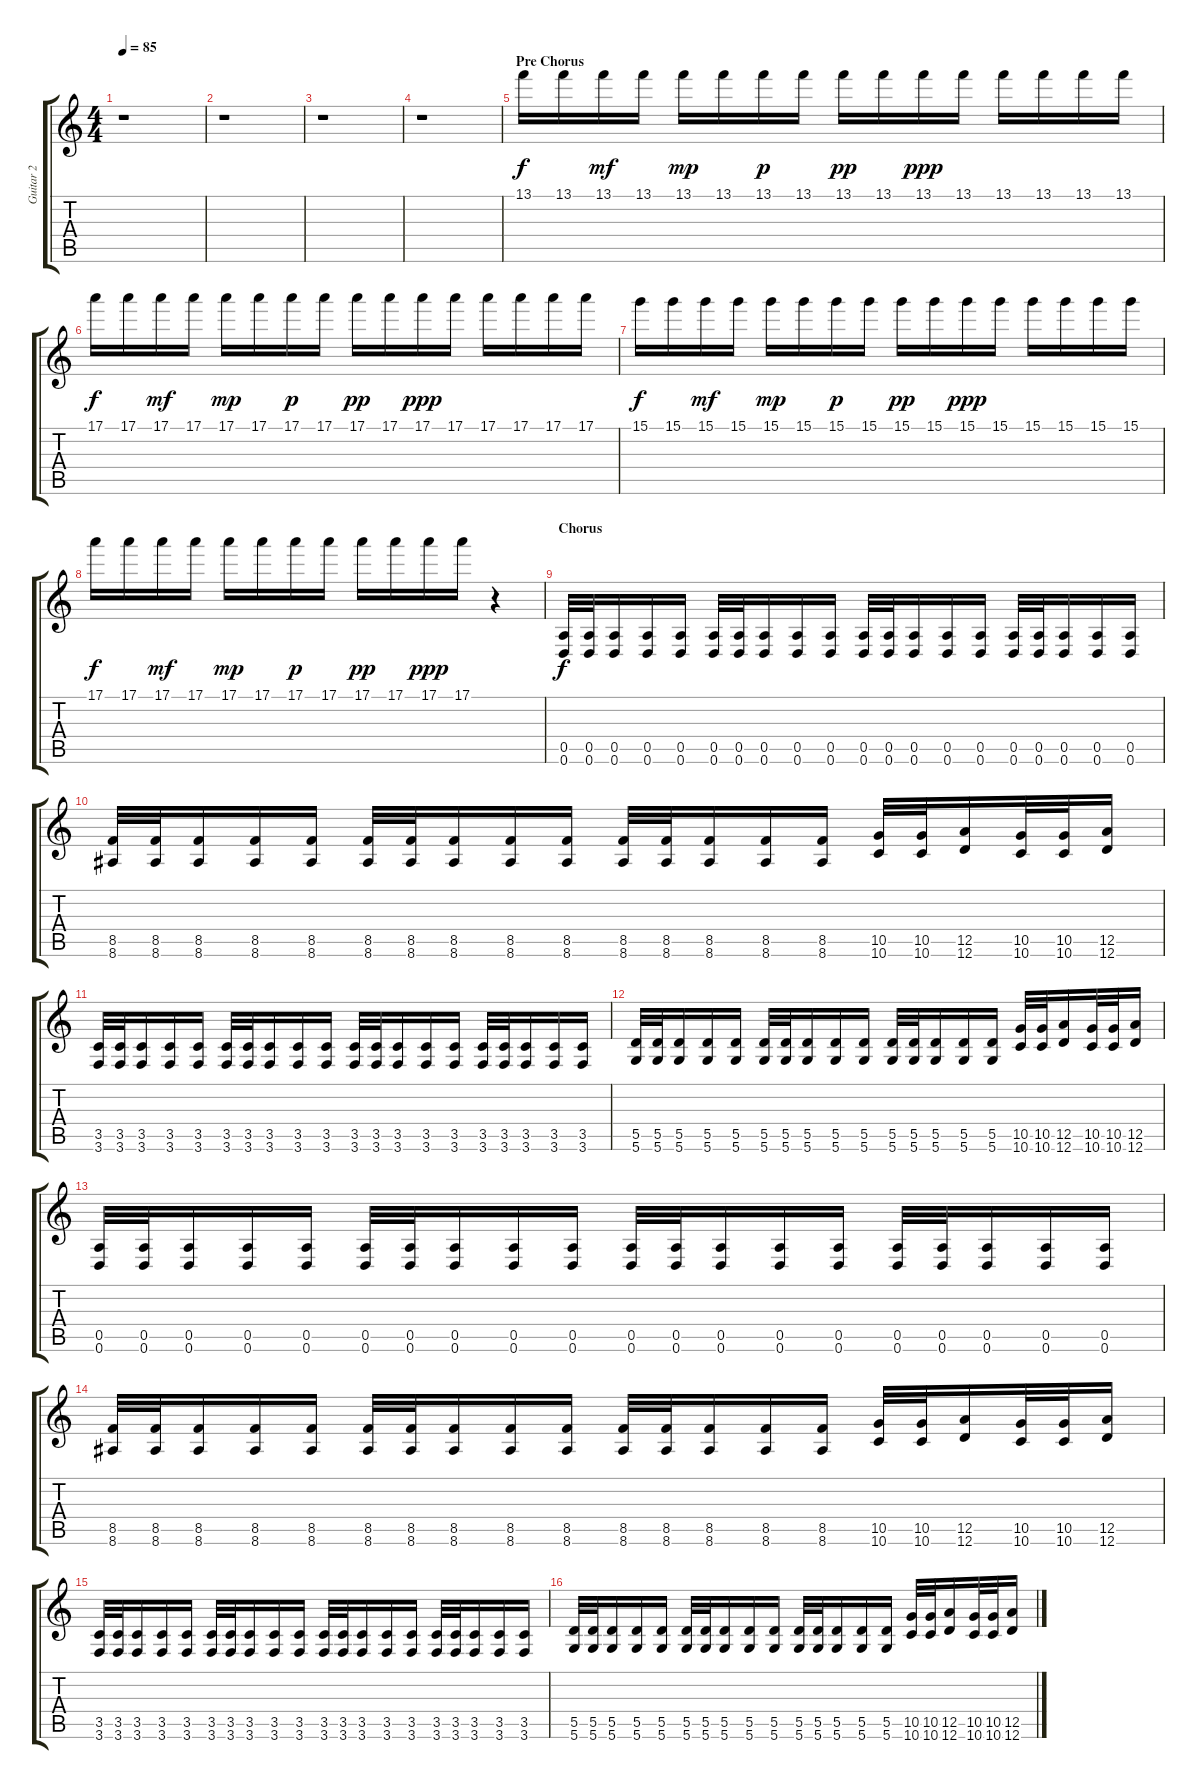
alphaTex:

\track ("Guitar 2" "Guitar 2") {instrument distortionguitar}
\staff {score tabs}
\tuning (E4 B3 G3 D3 A2 D2) {hide}
\ts (4 4)
\tempo 85
\clef g2
\ks c
r.1{dy f} |
r.1 |
r.1 |
r.1 |
\section ("" "Pre Chorus")
13.1.16 13.1.16 13.1.16{dy mf} 13.1.16 13.1.16{dy mp} 13.1.16 13.1.16{dy p} 13.1.16 13.1.16{dy pp} 13.1.16 13.1.16{dy ppp} 13.1.16 13.1.16 13.1.16 13.1.16 13.1.16 |
17.1.16{dy f} 17.1.16 17.1.16{dy mf} 17.1.16 17.1.16{dy mp} 17.1.16 17.1.16{dy p} 17.1.16 17.1.16{dy pp} 17.1.16 17.1.16{dy ppp} 17.1.16 17.1.16 17.1.16 17.1.16 17.1.16 |
15.1.16{dy f} 15.1.16 15.1.16{dy mf} 15.1.16 15.1.16{dy mp} 15.1.16 15.1.16{dy p} 15.1.16 15.1.16{dy pp} 15.1.16 15.1.16{dy ppp} 15.1.16 15.1.16 15.1.16 15.1.16 15.1.16 |
17.1.16{dy f} 17.1.16 17.1.16{dy mf} 17.1.16 17.1.16{dy mp} 17.1.16 17.1.16{dy p} 17.1.16 17.1.16{dy pp} 17.1.16 17.1.16{dy ppp} 17.1.16 r.4 |
\section ("" "Chorus")
(0.5 0.6).32{dy f} (0.5 0.6).32 (0.5 0.6).16 (0.5 0.6).16 (0.5 0.6).16 (0.5 0.6).32 (0.5 0.6).32 (0.5 0.6).16 (0.5 0.6).16 (0.5 0.6).16 (0.5 0.6).32 (0.5 0.6).32 (0.5 0.6).16 (0.5 0.6).16 (0.5 0.6).16 (0.5 0.6).32 (0.5 0.6).32 (0.5 0.6).16 (0.5 0.6).16 (0.5 0.6).16 |
(8.5 8.6).32 (8.5 8.6).32 (8.5 8.6).16 (8.5 8.6).16 (8.5 8.6).16 (8.5 8.6).32 (8.5 8.6).32 (8.5 8.6).16 (8.5 8.6).16 (8.5 8.6).16 (8.5 8.6).32 (8.5 8.6).32 (8.5 8.6).16 (8.5 8.6).16 (8.5 8.6).16 (10.5 10.6).32 (10.5 10.6).32 (12.5 12.6).16 (10.5 10.6).32 (10.5 10.6).32 (12.5 12.6).16 |
(3.5 3.6).32 (3.5 3.6).32 (3.5 3.6).16 (3.5 3.6).16 (3.5 3.6).16 (3.5 3.6).32 (3.5 3.6).32 (3.5 3.6).16 (3.5 3.6).16 (3.5 3.6).16 (3.5 3.6).32 (3.5 3.6).32 (3.5 3.6).16 (3.5 3.6).16 (3.5 3.6).16 (3.5 3.6).32 (3.5 3.6).32 (3.5 3.6).16 (3.5 3.6).16 (3.5 3.6).16 |
(5.5 5.6).32 (5.5 5.6).32 (5.5 5.6).16 (5.5 5.6).16 (5.5 5.6).16 (5.5 5.6).32 (5.5 5.6).32 (5.5 5.6).16 (5.5 5.6).16 (5.5 5.6).16 (5.5 5.6).32 (5.5 5.6).32 (5.5 5.6).16 (5.5 5.6).16 (5.5 5.6).16 (10.5 10.6).32 (10.5 10.6).32 (12.5 12.6).16 (10.5 10.6).32 (10.5 10.6).32 (12.5 12.6).16 |
(0.5 0.6).32 (0.5 0.6).32 (0.5 0.6).16 (0.5 0.6).16 (0.5 0.6).16 (0.5 0.6).32 (0.5 0.6).32 (0.5 0.6).16 (0.5 0.6).16 (0.5 0.6).16 (0.5 0.6).32 (0.5 0.6).32 (0.5 0.6).16 (0.5 0.6).16 (0.5 0.6).16 (0.5 0.6).32 (0.5 0.6).32 (0.5 0.6).16 (0.5 0.6).16 (0.5 0.6).16 |
(8.5 8.6).32 (8.5 8.6).32 (8.5 8.6).16 (8.5 8.6).16 (8.5 8.6).16 (8.5 8.6).32 (8.5 8.6).32 (8.5 8.6).16 (8.5 8.6).16 (8.5 8.6).16 (8.5 8.6).32 (8.5 8.6).32 (8.5 8.6).16 (8.5 8.6).16 (8.5 8.6).16 (10.5 10.6).32 (10.5 10.6).32 (12.5 12.6).16 (10.5 10.6).32 (10.5 10.6).32 (12.5 12.6).16 |
(3.5 3.6).32 (3.5 3.6).32 (3.5 3.6).16 (3.5 3.6).16 (3.5 3.6).16 (3.5 3.6).32 (3.5 3.6).32 (3.5 3.6).16 (3.5 3.6).16 (3.5 3.6).16 (3.5 3.6).32 (3.5 3.6).32 (3.5 3.6).16 (3.5 3.6).16 (3.5 3.6).16 (3.5 3.6).32 (3.5 3.6).32 (3.5 3.6).16 (3.5 3.6).16 (3.5 3.6).16 |
(5.5 5.6).32 (5.5 5.6).32 (5.5 5.6).16 (5.5 5.6).16 (5.5 5.6).16 (5.5 5.6).32 (5.5 5.6).32 (5.5 5.6).16 (5.5 5.6).16 (5.5 5.6).16 (5.5 5.6).32 (5.5 5.6).32 (5.5 5.6).16 (5.5 5.6).16 (5.5 5.6).16 (10.5 10.6).32 (10.5 10.6).32 (12.5 12.6).16 (10.5 10.6).32 (10.5 10.6).32 (12.5 12.6).16
